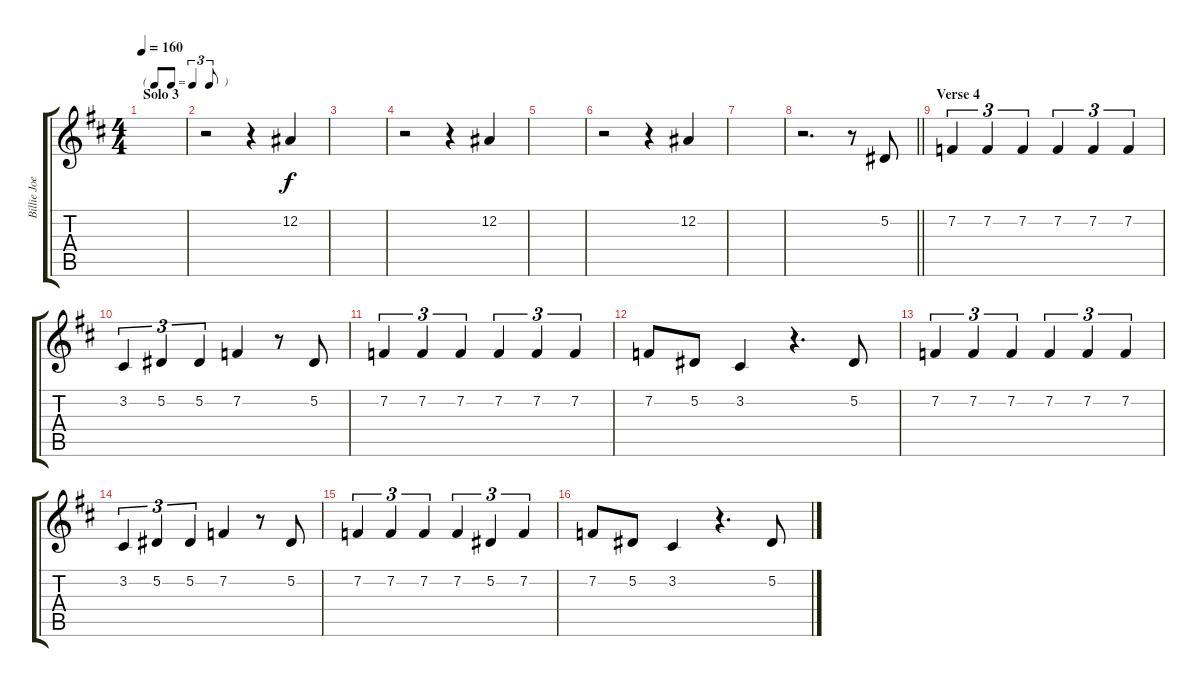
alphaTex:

\track ("Billie Joe (Vocals)" "Billie Joe") {instrument lead2sawtooth}
\staff {score tabs}
\tuning (Eb4 Bb3 Gb3 Db3 Ab2 Eb2) {hide}
\ts (4 4)
\tf triplet8th
\section ("" "Solo 3")
\tempo 160
\clef g2
\ks d
|
r.2 r.4 12.2.4 |
|
r.2 r.4 12.2.4 |
|
r.2 r.4 12.2.4 |
|
\barLineRight lightlight
r.2{d} r.8 5.2.8 |
\section ("" "Verse 4")
7.2.4{tu (3 2)} 7.2.4{tu (3 2)} 7.2.4{tu (3 2)} 7.2.4{tu (3 2)} 7.2.4{tu (3 2)} 7.2.4{tu (3 2)} |
3.2.4{tu (3 2)} 5.2.4{tu (3 2)} 5.2.4{tu (3 2)} 7.2.4 r.8 5.2.8 |
7.2.4{tu (3 2)} 7.2.4{tu (3 2)} 7.2.4{tu (3 2)} 7.2.4{tu (3 2)} 7.2.4{tu (3 2)} 7.2.4{tu (3 2)} |
7.2.8 5.2.8 3.2.4 r.4{d} 5.2.8 |
7.2.4{tu (3 2)} 7.2.4{tu (3 2)} 7.2.4{tu (3 2)} 7.2.4{tu (3 2)} 7.2.4{tu (3 2)} 7.2.4{tu (3 2)} |
3.2.4{tu (3 2)} 5.2.4{tu (3 2)} 5.2.4{tu (3 2)} 7.2.4 r.8 5.2.8 |
7.2.4{tu (3 2)} 7.2.4{tu (3 2)} 7.2.4{tu (3 2)} 7.2.4{tu (3 2)} 5.2.4{tu (3 2)} 7.2.4{tu (3 2)} |
7.2.8 5.2.8 3.2.4 r.4{d} 5.2.8
